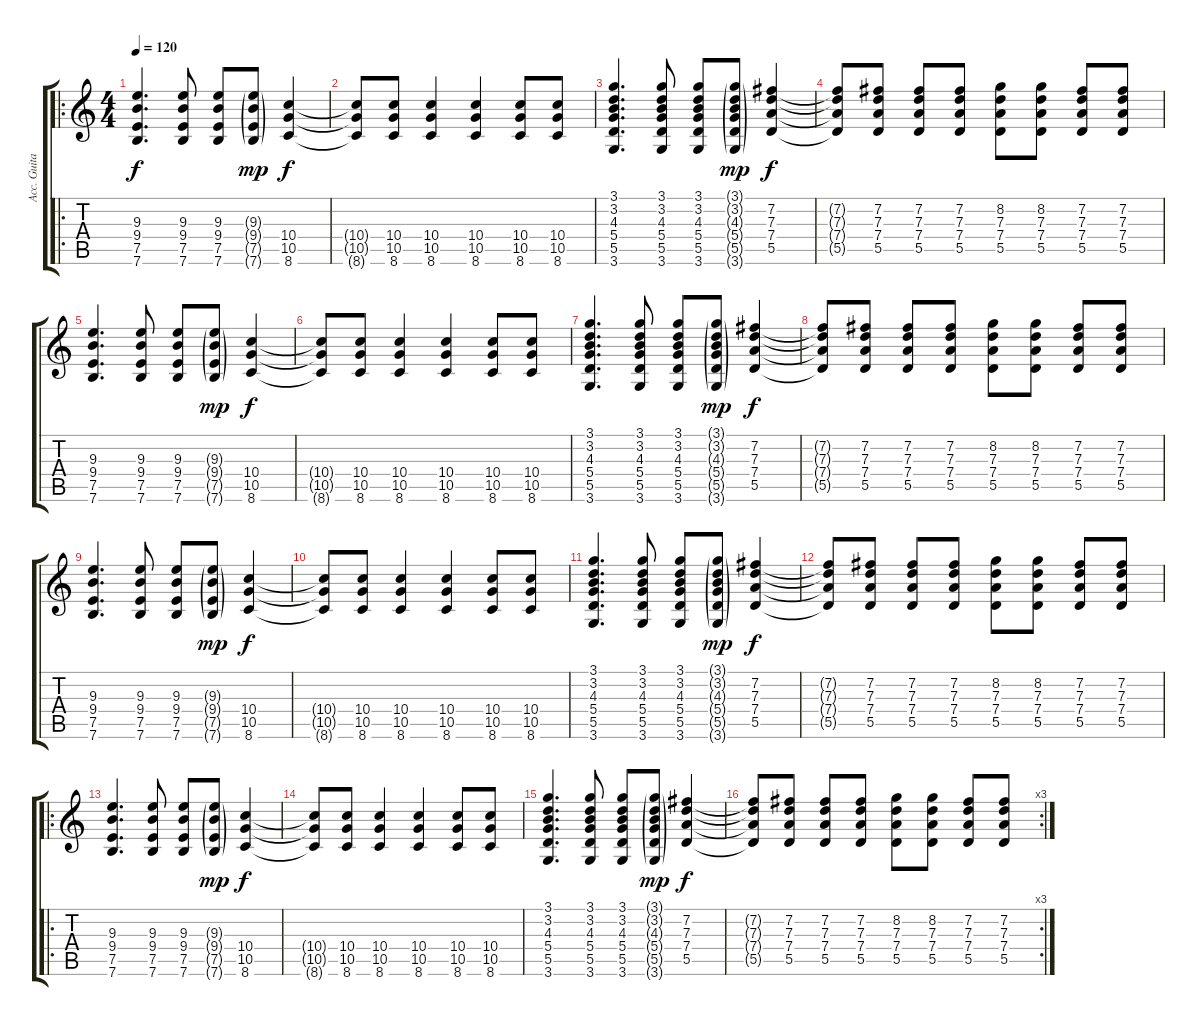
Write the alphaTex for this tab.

\track ("Acc. Guitar Rythm" "Acc. Guita") {instrument acousticguitarsteel}
\staff {score tabs}
\tuning (E4 B3 G3 D3 A2 E2) {hide}
\ro
\ts (4 4)
\tempo 120
\clef g2
\ks c
(9.3 9.4 7.5 7.6).4{d dy f} (9.3 9.4 7.5 7.6).8 (9.3 9.4 7.5 7.6).8 (9.3{g} 9.4{g} 7.5{g} 7.6{g}).8{dy mp} (10.4 10.5 8.6).4{dy f} |
(10.4{t} 10.5{t} 8.6{t}).8 (10.4 10.5 8.6).8 (10.4 10.5 8.6).4 (10.4 10.5 8.6).4 (10.4 10.5 8.6).8 (10.4 10.5 8.6).8 |
(3.1 3.2 4.3 5.4 5.5 3.6).4{d} (3.1 3.2 4.3 5.4 5.5 3.6).8 (3.1 3.2 4.3 5.4 5.5 3.6).8 (3.1{g} 3.2{g} 4.3{g} 5.4{g} 5.5{g} 3.6{g}).8{dy mp} (7.2 7.3 7.4 5.5).4{dy f} |
(7.2{t} 7.3{t} 7.4{t} 5.5{t}).8 (7.2 7.3 7.4 5.5).8 (7.2 7.3 7.4 5.5).8 (7.2 7.3 7.4 5.5).8 (8.2 7.3 7.4 5.5).8 (8.2 7.3 7.4 5.5).8 (7.2 7.3 7.4 5.5).8 (7.2 7.3 7.4 5.5).8 |
(9.3 9.4 7.5 7.6).4{d} (9.3 9.4 7.5 7.6).8 (9.3 9.4 7.5 7.6).8 (9.3{g} 9.4{g} 7.5{g} 7.6{g}).8{dy mp} (10.4 10.5 8.6).4{dy f} |
(10.4{t} 10.5{t} 8.6{t}).8 (10.4 10.5 8.6).8 (10.4 10.5 8.6).4 (10.4 10.5 8.6).4 (10.4 10.5 8.6).8 (10.4 10.5 8.6).8 |
(3.1 3.2 4.3 5.4 5.5 3.6).4{d} (3.1 3.2 4.3 5.4 5.5 3.6).8 (3.1 3.2 4.3 5.4 5.5 3.6).8 (3.1{g} 3.2{g} 4.3{g} 5.4{g} 5.5{g} 3.6{g}).8{dy mp} (7.2 7.3 7.4 5.5).4{dy f} |
(7.2{t} 7.3{t} 7.4{t} 5.5{t}).8 (7.2 7.3 7.4 5.5).8 (7.2 7.3 7.4 5.5).8 (7.2 7.3 7.4 5.5).8 (8.2 7.3 7.4 5.5).8 (8.2 7.3 7.4 5.5).8 (7.2 7.3 7.4 5.5).8 (7.2 7.3 7.4 5.5).8 |
(9.3 9.4 7.5 7.6).4{d} (9.3 9.4 7.5 7.6).8 (9.3 9.4 7.5 7.6).8 (9.3{g} 9.4{g} 7.5{g} 7.6{g}).8{dy mp} (10.4 10.5 8.6).4{dy f} |
(10.4{t} 10.5{t} 8.6{t}).8 (10.4 10.5 8.6).8 (10.4 10.5 8.6).4 (10.4 10.5 8.6).4 (10.4 10.5 8.6).8 (10.4 10.5 8.6).8 |
(3.1 3.2 4.3 5.4 5.5 3.6).4{d} (3.1 3.2 4.3 5.4 5.5 3.6).8 (3.1 3.2 4.3 5.4 5.5 3.6).8 (3.1{g} 3.2{g} 4.3{g} 5.4{g} 5.5{g} 3.6{g}).8{dy mp} (7.2 7.3 7.4 5.5).4{dy f} |
(7.2{t} 7.3{t} 7.4{t} 5.5{t}).8 (7.2 7.3 7.4 5.5).8 (7.2 7.3 7.4 5.5).8 (7.2 7.3 7.4 5.5).8 (8.2 7.3 7.4 5.5).8 (8.2 7.3 7.4 5.5).8 (7.2 7.3 7.4 5.5).8 (7.2 7.3 7.4 5.5).8 |
\ro
(9.3 9.4 7.5 7.6).4{d} (9.3 9.4 7.5 7.6).8 (9.3 9.4 7.5 7.6).8 (9.3{g} 9.4{g} 7.5{g} 7.6{g}).8{dy mp} (10.4 10.5 8.6).4{dy f} |
(10.4{t} 10.5{t} 8.6{t}).8 (10.4 10.5 8.6).8 (10.4 10.5 8.6).4 (10.4 10.5 8.6).4 (10.4 10.5 8.6).8 (10.4 10.5 8.6).8 |
(3.1 3.2 4.3 5.4 5.5 3.6).4{d} (3.1 3.2 4.3 5.4 5.5 3.6).8 (3.1 3.2 4.3 5.4 5.5 3.6).8 (3.1{g} 3.2{g} 4.3{g} 5.4{g} 5.5{g} 3.6{g}).8{dy mp} (7.2 7.3 7.4 5.5).4{dy f} |
\rc 3
(7.2{t} 7.3{t} 7.4{t} 5.5{t}).8 (7.2 7.3 7.4 5.5).8 (7.2 7.3 7.4 5.5).8 (7.2 7.3 7.4 5.5).8 (8.2 7.3 7.4 5.5).8 (8.2 7.3 7.4 5.5).8 (7.2 7.3 7.4 5.5).8 (7.2 7.3 7.4 5.5).8
